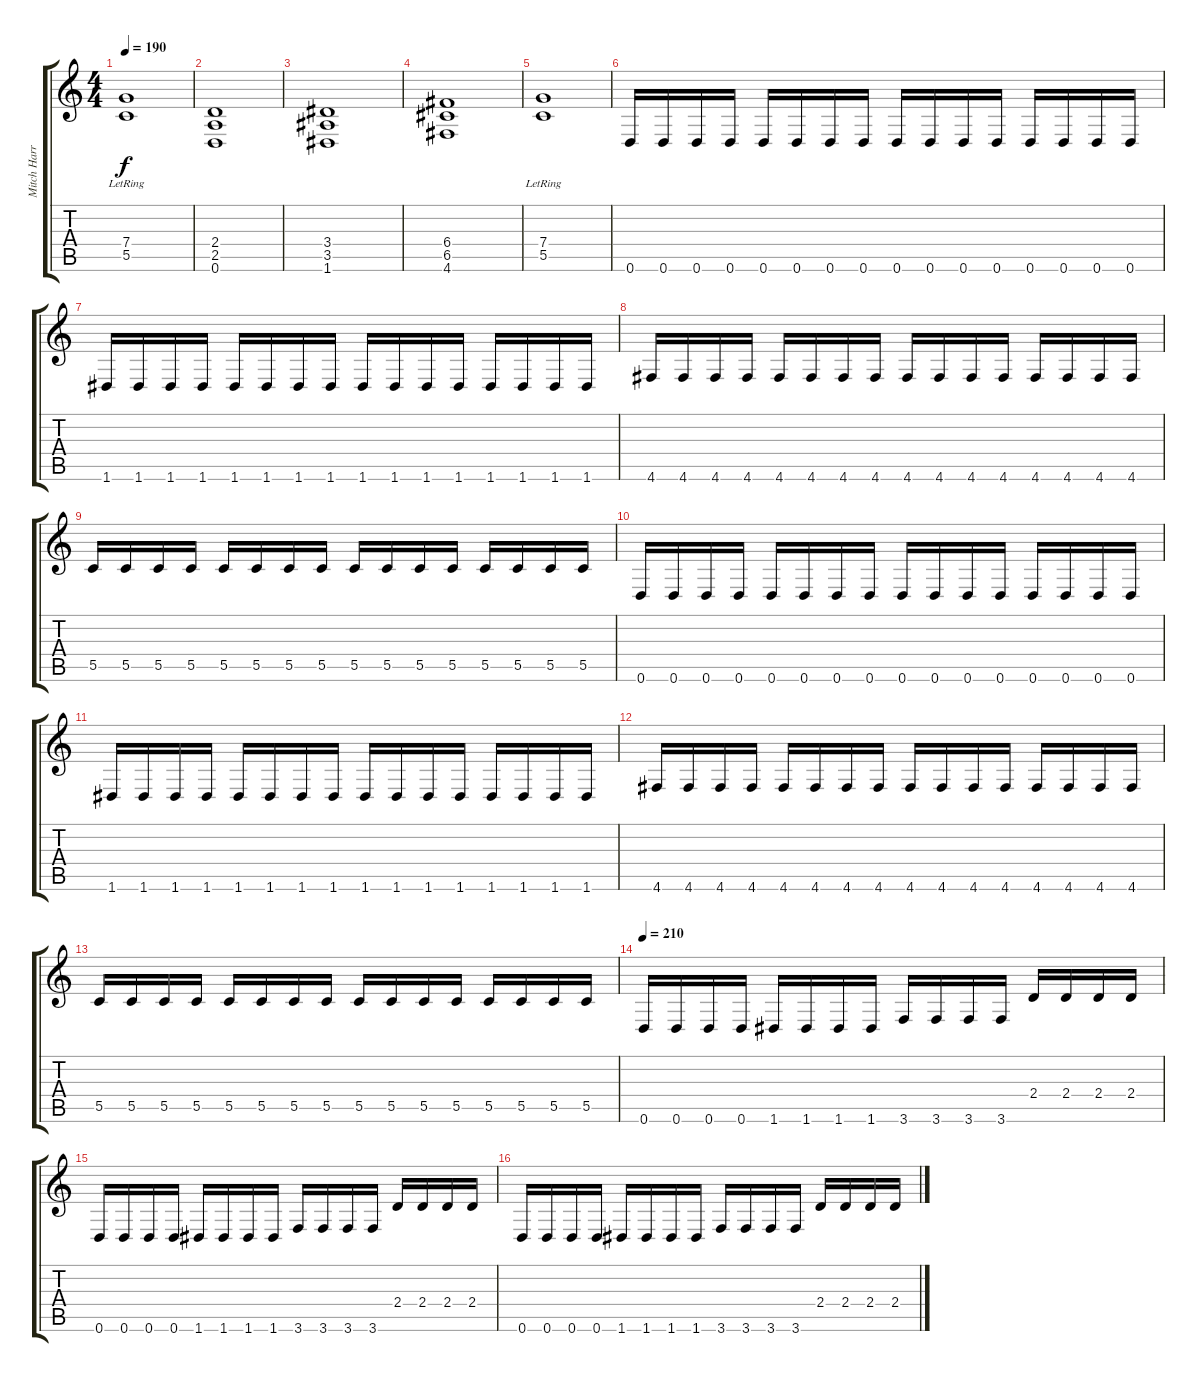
\track ("Mitch Harris (Guitar 1) " "Mitch Harr") {instrument distortionguitar}
\staff {score tabs}
\tuning (D4 A3 F3 C3 G2 D2) {hide}
\ts (4 4)
\tempo 190
\clef g2
\ks c
(7.4 5.5{lr}).1{dy f} |
(2.4 2.5 0.6).1 |
(3.4 3.5 1.6).1 |
(6.4 6.5 4.6).1 |
(7.4 5.5{lr}).1 |
0.6.16 0.6.16 0.6.16 0.6.16 0.6.16 0.6.16 0.6.16 0.6.16 0.6.16 0.6.16 0.6.16 0.6.16 0.6.16 0.6.16 0.6.16 0.6.16 |
1.6.16 1.6.16 1.6.16 1.6.16 1.6.16 1.6.16 1.6.16 1.6.16 1.6.16 1.6.16 1.6.16 1.6.16 1.6.16 1.6.16 1.6.16 1.6.16 |
4.6.16 4.6.16 4.6.16 4.6.16 4.6.16 4.6.16 4.6.16 4.6.16 4.6.16 4.6.16 4.6.16 4.6.16 4.6.16 4.6.16 4.6.16 4.6.16 |
5.5.16 5.5.16 5.5.16 5.5.16 5.5.16 5.5.16 5.5.16 5.5.16 5.5.16 5.5.16 5.5.16 5.5.16 5.5.16 5.5.16 5.5.16 5.5.16 |
0.6.16 0.6.16 0.6.16 0.6.16 0.6.16 0.6.16 0.6.16 0.6.16 0.6.16 0.6.16 0.6.16 0.6.16 0.6.16 0.6.16 0.6.16 0.6.16 |
1.6.16 1.6.16 1.6.16 1.6.16 1.6.16 1.6.16 1.6.16 1.6.16 1.6.16 1.6.16 1.6.16 1.6.16 1.6.16 1.6.16 1.6.16 1.6.16 |
4.6.16 4.6.16 4.6.16 4.6.16 4.6.16 4.6.16 4.6.16 4.6.16 4.6.16 4.6.16 4.6.16 4.6.16 4.6.16 4.6.16 4.6.16 4.6.16 |
5.5.16 5.5.16 5.5.16 5.5.16 5.5.16 5.5.16 5.5.16 5.5.16 5.5.16 5.5.16 5.5.16 5.5.16 5.5.16 5.5.16 5.5.16 5.5.16 |
\tempo 210
0.6.16 0.6.16 0.6.16 0.6.16 1.6.16 1.6.16 1.6.16 1.6.16 3.6.16 3.6.16 3.6.16 3.6.16 2.4.16 2.4.16 2.4.16 2.4.16 |
0.6.16 0.6.16 0.6.16 0.6.16 1.6.16 1.6.16 1.6.16 1.6.16 3.6.16 3.6.16 3.6.16 3.6.16 2.4.16 2.4.16 2.4.16 2.4.16 |
0.6.16 0.6.16 0.6.16 0.6.16 1.6.16 1.6.16 1.6.16 1.6.16 3.6.16 3.6.16 3.6.16 3.6.16 2.4.16 2.4.16 2.4.16 2.4.16
